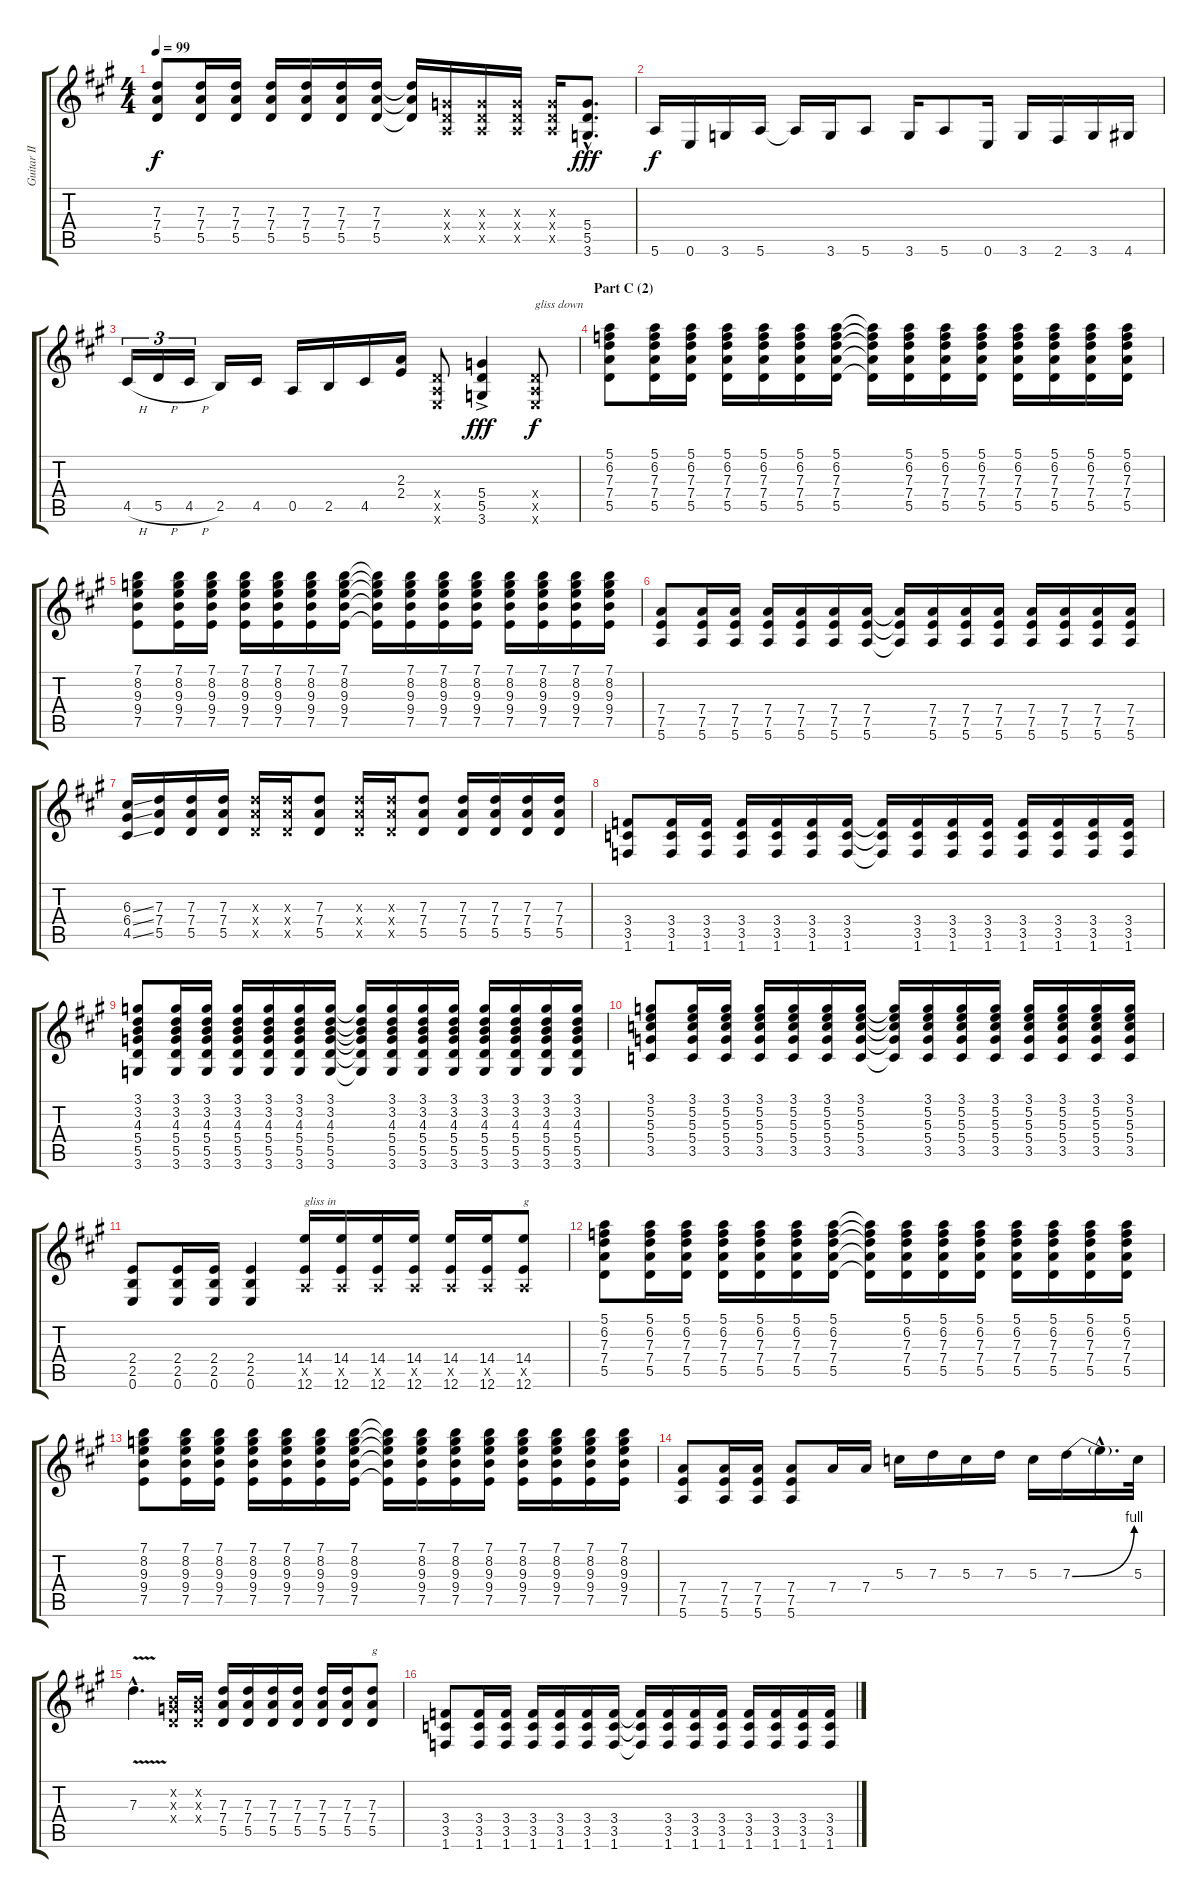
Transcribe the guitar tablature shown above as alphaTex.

\track ("Guitar II" "Guitar II") {instrument distortionguitar}
\staff {score tabs}
\tuning (E4 B3 G3 D3 A2 E2) {hide}
\ts (4 4)
\tempo 99
\clef g2
\ks a
(7.3 7.4 5.5).8{dy f} (7.3 7.4 5.5).16 (7.3 7.4 5.5).16 (7.3 7.4 5.5).16 (7.3 7.4 5.5).16 (7.3 7.4 5.5).16 (7.3 7.4 5.5).16 (7.3{t} 7.4{t} 5.5{t}).16 (0.3{x} 0.4{x} 0.5{x}).16 (0.3{x} 0.4{x} 0.5{x}).16 (0.3{x} 0.4{x} 0.5{x}).16 (0.3{x} 0.4{x} 0.5{x}).16 (5.4{hac} 5.5{hac} 3.6{hac}).8{d dy fff} |
5.6.16{dy f} 0.6.16 3.6.16 5.6.16 5.6{t}.16 3.6.16 5.6.8 3.6.16 5.6.8 0.6.16 3.6.16 2.6.16 3.6.16 4.6.16 |
4.5{h}.16{tu (3 2)} 5.5{h}.16{tu (3 2)} 4.5{h}.16{tu (3 2)} 2.5.16 4.5.16 0.5.16 2.5.16 4.5.16 (2.3 2.4).16 (0.4{x} 0.5{x} 0.6{x}).8 (5.4{ac} 5.5{ac} 3.6{ac}).4{dy fff} (0.4{x} 0.5{x} 0.6{x}).8{txt "gliss down" dy f} |
\section ("" "Part C (2)")
(5.1 6.2 7.3 7.4 5.5).8 (5.1 6.2 7.3 7.4 5.5).16 (5.1 6.2 7.3 7.4 5.5).16 (5.1 6.2 7.3 7.4 5.5).16 (5.1 6.2 7.3 7.4 5.5).16 (5.1 6.2 7.3 7.4 5.5).16 (5.1 6.2 7.3 7.4 5.5).16 (5.1{t} 6.2{t} 7.3{t} 7.4{t} 5.5{t}).16 (5.1 6.2 7.3 7.4 5.5).16 (5.1 6.2 7.3 7.4 5.5).16 (5.1 6.2 7.3 7.4 5.5).16 (5.1 6.2 7.3 7.4 5.5).16 (5.1 6.2 7.3 7.4 5.5).16 (5.1 6.2 7.3 7.4 5.5).16 (5.1 6.2 7.3 7.4 5.5).16 |
(7.1 8.2 9.3 9.4 7.5).8 (7.1 8.2 9.3 9.4 7.5).16 (7.1 8.2 9.3 9.4 7.5).16 (7.1 8.2 9.3 9.4 7.5).16 (7.1 8.2 9.3 9.4 7.5).16 (7.1 8.2 9.3 9.4 7.5).16 (7.1 8.2 9.3 9.4 7.5).16 (7.1{t} 8.2{t} 9.3{t} 9.4{t} 7.5{t}).16 (7.1 8.2 9.3 9.4 7.5).16 (7.1 8.2 9.3 9.4 7.5).16 (7.1 8.2 9.3 9.4 7.5).16 (7.1 8.2 9.3 9.4 7.5).16 (7.1 8.2 9.3 9.4 7.5).16 (7.1 8.2 9.3 9.4 7.5).16 (7.1 8.2 9.3 9.4 7.5).16 |
(7.4 7.5 5.6).8 (7.4 7.5 5.6).16 (7.4 7.5 5.6).16 (7.4 7.5 5.6).16 (7.4 7.5 5.6).16 (7.4 7.5 5.6).16 (7.4 7.5 5.6).16 (7.4{t} 7.5{t} 5.6{t}).16 (7.4 7.5 5.6).16 (7.4 7.5 5.6).16 (7.4 7.5 5.6).16 (7.4 7.5 5.6).16 (7.4 7.5 5.6).16 (7.4 7.5 5.6).16 (7.4 7.5 5.6).16 |
(6.3{ss} 6.4{ss} 4.5{ss}).16 (7.3 7.4 5.5).16 (7.3 7.4 5.5).16 (7.3 7.4 5.5).16 (7.3{x} 7.4{x} 5.5{x}).16 (7.3{x} 7.4{x} 5.5{x}).16 (7.3 7.4 5.5).8 (7.3{x} 7.4{x} 5.5{x}).16 (7.3{x} 7.4{x} 5.5{x}).16 (7.3 7.4 5.5).8 (7.3 7.4 5.5).16 (7.3 7.4 5.5).16 (7.3 7.4 5.5).16 (7.3 7.4 5.5).16 |
(3.4 3.5 1.6).8 (3.4 3.5 1.6).16 (3.4 3.5 1.6).16 (3.4 3.5 1.6).16 (3.4 3.5 1.6).16 (3.4 3.5 1.6).16 (3.4 3.5 1.6).16 (3.4{t} 3.5{t} 1.6{t}).16 (3.4 3.5 1.6).16 (3.4 3.5 1.6).16 (3.4 3.5 1.6).16 (3.4 3.5 1.6).16 (3.4 3.5 1.6).16 (3.4 3.5 1.6).16 (3.4 3.5 1.6).16 |
(3.1 3.2 4.3 5.4 5.5 3.6).8 (3.1 3.2 4.3 5.4 5.5 3.6).16 (3.1 3.2 4.3 5.4 5.5 3.6).16 (3.1 3.2 4.3 5.4 5.5 3.6).16 (3.1 3.2 4.3 5.4 5.5 3.6).16 (3.1 3.2 4.3 5.4 5.5 3.6).16 (3.1 3.2 4.3 5.4 5.5 3.6).16 (3.1{t} 3.2{t} 4.3{t} 5.4{t} 5.5{t} 3.6{t}).16 (3.1 3.2 4.3 5.4 5.5 3.6).16 (3.1 3.2 4.3 5.4 5.5 3.6).16 (3.1 3.2 4.3 5.4 5.5 3.6).16 (3.1 3.2 4.3 5.4 5.5 3.6).16 (3.1 3.2 4.3 5.4 5.5 3.6).16 (3.1 3.2 4.3 5.4 5.5 3.6).16 (3.1 3.2 4.3 5.4 5.5 3.6).16 |
(3.1 5.2 5.3 5.4 3.5).8 (3.1 5.2 5.3 5.4 3.5).16 (3.1 5.2 5.3 5.4 3.5).16 (3.1 5.2 5.3 5.4 3.5).16 (3.1 5.2 5.3 5.4 3.5).16 (3.1 5.2 5.3 5.4 3.5).16 (3.1 5.2 5.3 5.4 3.5).16 (3.1{t} 5.2{t} 5.3{t} 5.4{t} 3.5{t}).16 (3.1 5.2 5.3 5.4 3.5).16 (3.1 5.2 5.3 5.4 3.5).16 (3.1 5.2 5.3 5.4 3.5).16 (3.1 5.2 5.3 5.4 3.5).16 (3.1 5.2 5.3 5.4 3.5).16 (3.1 5.2 5.3 5.4 3.5).16 (3.1 5.2 5.3 5.4 3.5).16 |
(2.4 2.5 0.6).8 (2.4 2.5 0.6).16 (2.4 2.5 0.6).16 (2.4 2.5 0.6).4 (14.4 0.5{x} 12.6).16{txt "gliss in"} (14.4 0.5{x} 12.6).16 (14.4 0.5{x} 12.6).16 (14.4 0.5{x} 12.6).16 (14.4 0.5{x} 12.6).16 (14.4 0.5{x} 12.6).16 (14.4 0.5{x} 12.6).8{txt "g"} |
(5.1 6.2 7.3 7.4 5.5).8 (5.1 6.2 7.3 7.4 5.5).16 (5.1 6.2 7.3 7.4 5.5).16 (5.1 6.2 7.3 7.4 5.5).16 (5.1 6.2 7.3 7.4 5.5).16 (5.1 6.2 7.3 7.4 5.5).16 (5.1 6.2 7.3 7.4 5.5).16 (5.1{t} 6.2{t} 7.3{t} 7.4{t} 5.5{t}).16 (5.1 6.2 7.3 7.4 5.5).16 (5.1 6.2 7.3 7.4 5.5).16 (5.1 6.2 7.3 7.4 5.5).16 (5.1 6.2 7.3 7.4 5.5).16 (5.1 6.2 7.3 7.4 5.5).16 (5.1 6.2 7.3 7.4 5.5).16 (5.1 6.2 7.3 7.4 5.5).16 |
(7.1 8.2 9.3 9.4 7.5).8 (7.1 8.2 9.3 9.4 7.5).16 (7.1 8.2 9.3 9.4 7.5).16 (7.1 8.2 9.3 9.4 7.5).16 (7.1 8.2 9.3 9.4 7.5).16 (7.1 8.2 9.3 9.4 7.5).16 (7.1 8.2 9.3 9.4 7.5).16 (7.1{t} 8.2{t} 9.3{t} 9.4{t} 7.5{t}).16 (7.1 8.2 9.3 9.4 7.5).16 (7.1 8.2 9.3 9.4 7.5).16 (7.1 8.2 9.3 9.4 7.5).16 (7.1 8.2 9.3 9.4 7.5).16 (7.1 8.2 9.3 9.4 7.5).16 (7.1 8.2 9.3 9.4 7.5).16 (7.1 8.2 9.3 9.4 7.5).16 |
(7.4 7.5 5.6).8 (7.4 7.5 5.6).16 (7.4 7.5 5.6).16 (7.4 7.5 5.6).8 7.4.16 7.4.16 5.3.16 7.3.16 5.3.16 7.3.16 5.3.16 7.3{be (bend 0 0 60 4)}.16 7.3{hac t}.16{d} 5.3.32 |
7.3{v hac}.4{d} (0.2{x} 0.3{x} 0.4{x}).16 (0.2{x} 0.3{x} 0.4{x}).16 (7.3 7.4 5.5).16 (7.3 7.4 5.5).16 (7.3 7.4 5.5).16 (7.3 7.4 5.5).16 (7.3 7.4 5.5).16 (7.3 7.4 5.5).16 (7.3 7.4 5.5).8{txt "g"} |
(3.4 3.5 1.6).8 (3.4 3.5 1.6).16 (3.4 3.5 1.6).16 (3.4 3.5 1.6).16 (3.4 3.5 1.6).16 (3.4 3.5 1.6).16 (3.4 3.5 1.6).16 (3.4{t} 3.5{t} 1.6{t}).16 (3.4 3.5 1.6).16 (3.4 3.5 1.6).16 (3.4 3.5 1.6).16 (3.4 3.5 1.6).16 (3.4 3.5 1.6).16 (3.4 3.5 1.6).16 (3.4 3.5 1.6).16
